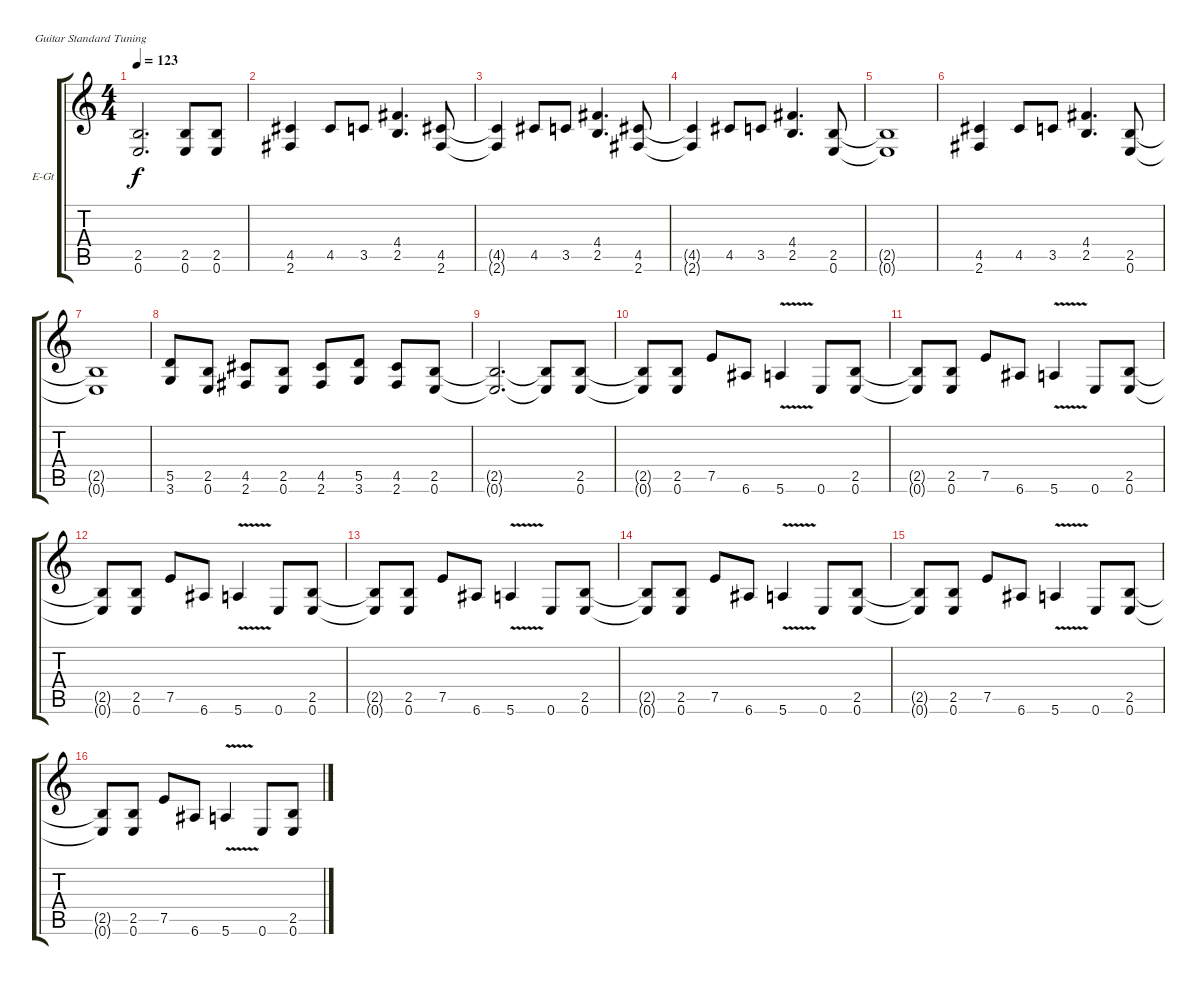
\bracketExtendMode groupsimilarinstruments
\firstSystemTrackNameOrientation horizontal
\otherSystemsTrackNameOrientation horizontal
\track ("Electric Guitar" "E-Gt") {instrument distortionguitar}
\staff {score tabs}
\tuning (E4 B3 G3 D3 A2 E2)
\ts (4 4)
\tempo 123
\clef g2
\scale
0.333333
\ks c
(2.5{t} 0.6{t}).2{d dy f} (2.5 0.6).8 (2.5 0.6).8 |
\scale
0.333333 (4.5 2.6).4 4.5.8 3.5.8 (4.4 2.5).4{d} (4.5 2.6).8 |
\scale
0.333333 (4.5{t} 2.6{t}).4 4.5.8 3.5.8 (4.4 2.5).4{d} (4.5 2.6).8 |
\scale
0.333333 (4.5{t} 2.6{t}).4 4.5.8 3.5.8 (4.4 2.5).4{d} (2.5 0.6).8 |
\scale
0.333333 (2.5{t} 0.6{t}).1 |
\scale
0.333333 (4.5 2.6).4 4.5.8 3.5.8 (4.4 2.5).4{d} (2.5 0.6).8 |
\scale
0.333333 (2.5{t} 0.6{t}).1 |
\scale
0.333333 (5.5 3.6).8 (2.5 0.6).8 (4.5 2.6).8 (2.5 0.6).8 (4.5 2.6).8 (5.5 3.6).8 (4.5 2.6).8 (2.5 0.6).8 |
\scale
0.333333 (2.5{t} 0.6{t}).2{d} (2.5{t} 0.6{t}).8 (2.5 0.6).8 |
\scale
0.333333 (2.5{t} 0.6{t}).8 (2.5 0.6).8 7.5.8 6.6.8 5.6{v}.4 0.6.8 (2.5 0.6).8 |
\scale
0.333333 (2.5{t} 0.6{t}).8 (2.5 0.6).8 7.5.8 6.6.8 5.6{v}.4 0.6.8 (2.5 0.6).8 |
\scale
0.333333 (2.5{t} 0.6{t}).8 (2.5 0.6).8 7.5.8 6.6.8 5.6{v}.4 0.6.8 (2.5 0.6).8 |
\scale
0.333333 (2.5{t} 0.6{t}).8 (2.5 0.6).8 7.5.8 6.6.8 5.6{v}.4 0.6.8 (2.5 0.6).8 |
\scale
0.333333 (2.5{t} 0.6{t}).8 (2.5 0.6).8 7.5.8 6.6.8 5.6{v}.4 0.6.8 (2.5 0.6).8 |
\scale
0.333333 (2.5{t} 0.6{t}).8 (2.5 0.6).8 7.5.8 6.6.8 5.6{v}.4 0.6.8 (2.5 0.6).8 |
\scale
0.333333 (2.5{t} 0.6{t}).8 (2.5 0.6).8 7.5.8 6.6.8 5.6{v}.4 0.6.8 (2.5 0.6).8
